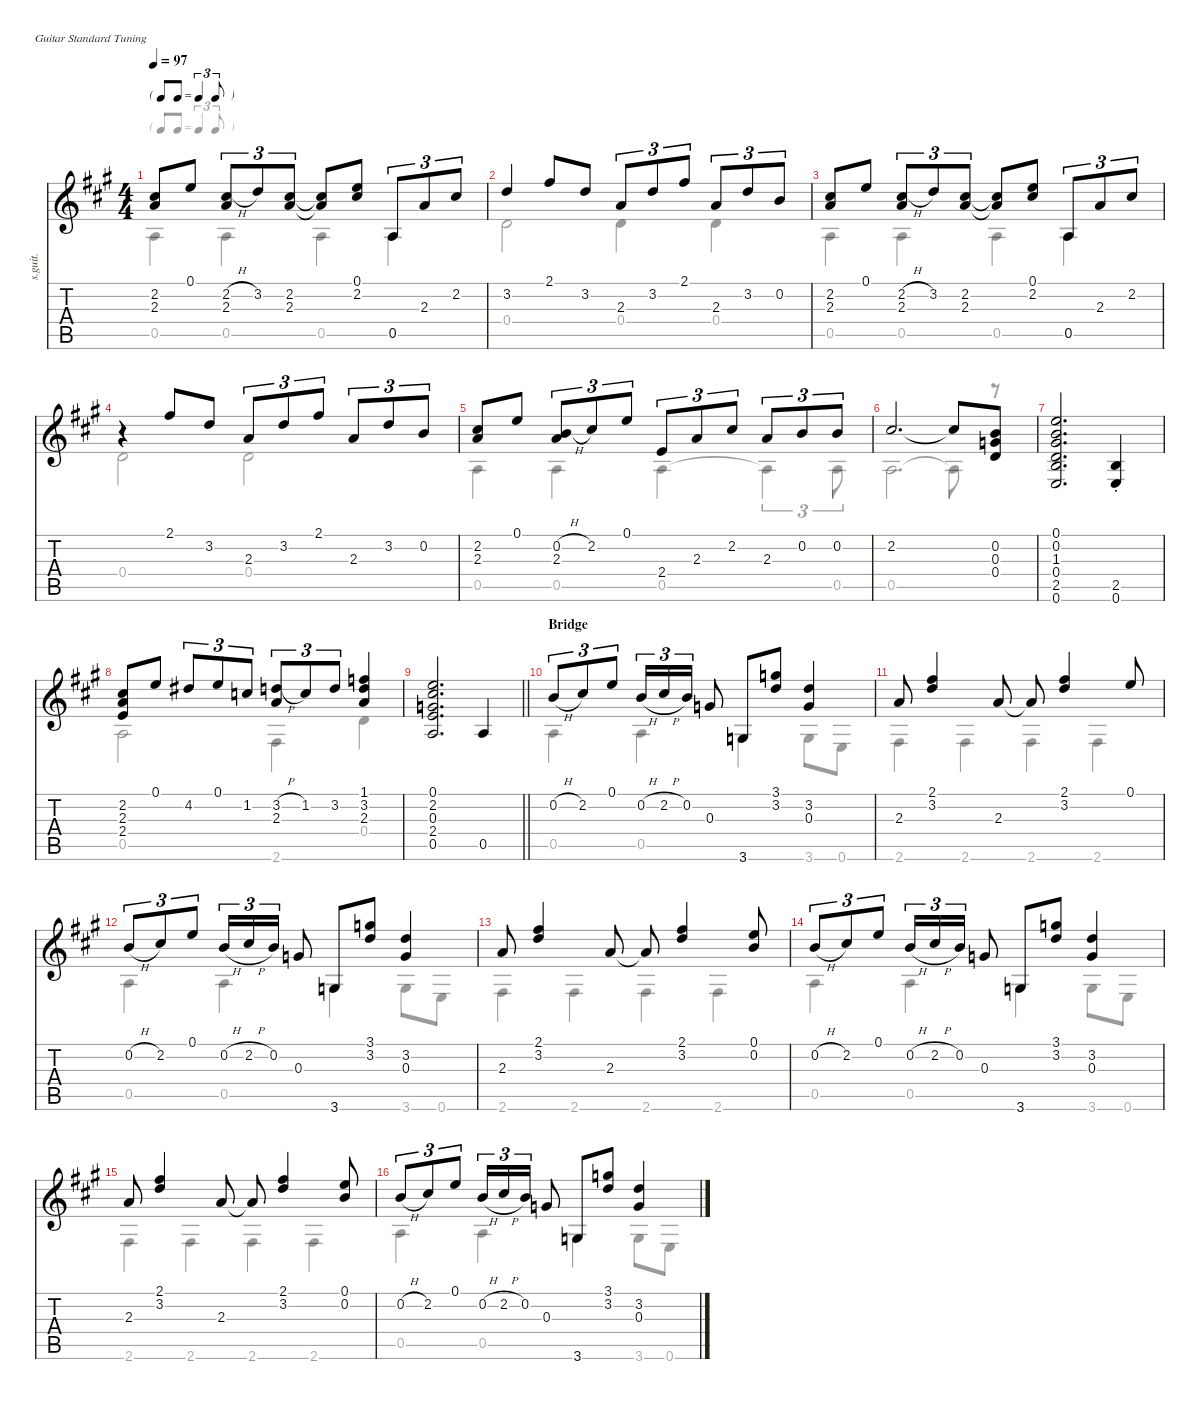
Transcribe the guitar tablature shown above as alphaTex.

\defaultSystemsLayout 4
\hideDynamics
\bracketExtendMode nobrackets
\otherSystemsTrackNameOrientation horizontal
\track ("Steel Guitar" "s.guit.") {instrument acousticguitarsteel}
\staff {score tabs}
\tuning (E4 B3 G3 D3 A2 E2)
\voice
\ts (4 4)
\tf triplet8th
\tempo 97
\clef g2
\ks a
(2.3{acc forcenatural} 2.2{acc #}).8{dy mf beam Up} 0.1{acc forcenatural}.8{beam Up} (2.3{acc forcenatural} 2.2{h acc #}).8{tu (3 2) beam Up} 3.2{acc forcenatural}.8{tu (3 2) beam Up} (2.2{acc #} 2.3{acc forcenatural}).8{tu (3 2) beam Up} (2.3{t acc forcenatural} 2.2{t acc #}).8{beam Up} (2.2{acc #} 0.1{acc forcenatural}).8{beam Up} 0.5{acc forcenatural}.8{tu (3 2) beam Up} 2.3{acc forcenatural}.8{tu (3 2) beam Up} 2.2{acc #}.8{tu (3 2) beam Up} |
3.2{acc forcenatural}.4{beam Up} 2.1{acc #}.8{beam Up} 3.2{acc forcenatural}.8{beam Up} 2.3{acc forcenatural}.8{tu (3 2) beam Up} 3.2{acc forcenatural}.8{tu (3 2) beam Up} 2.1{acc #}.8{tu (3 2) beam Up} 2.3{acc forcenatural}.8{tu (3 2) beam Up} 3.2{acc forcenatural}.8{tu (3 2) beam Up} 0.2{acc forcenatural}.8{tu (3 2) beam Up} |
(2.3{acc forcenatural} 2.2{acc #}).8{beam Up} 0.1{acc forcenatural}.8{beam Up} (2.3{acc forcenatural} 2.2{h acc #}).8{tu (3 2) beam Up} 3.2{acc forcenatural}.8{tu (3 2) beam Up} (2.2{acc #} 2.3{acc forcenatural}).8{tu (3 2) beam Up} (2.3{t acc forcenatural} 2.2{t acc #}).8{beam Up} (2.2{acc #} 0.1{acc forcenatural}).8{beam Up} 0.5{acc forcenatural}.8{tu (3 2) beam Up} 2.3{acc forcenatural}.8{tu (3 2) beam Up} 2.2{acc #}.8{tu (3 2) beam Up} |
r.4{beam Up} 2.1{acc #}.8{beam Up} 3.2{acc forcenatural}.8{beam Up} 2.3{acc forcenatural}.8{tu (3 2) beam Up} 3.2{acc forcenatural}.8{tu (3 2) beam Up} 2.1{acc #}.8{tu (3 2) beam Up} 2.3{acc forcenatural}.8{tu (3 2) beam Up} 3.2{acc forcenatural}.8{tu (3 2) beam Up} 0.2{acc forcenatural}.8{tu (3 2) beam Up} |
(2.3{acc forcenatural} 2.2{acc #}).8{beam Up} 0.1{acc forcenatural}.8{beam Up} (0.2{h acc forcenatural} 2.3{acc forcenatural}).8{tu (3 2) beam Up} 2.2{acc #}.8{tu (3 2) beam Up} 0.1{acc forcenatural}.8{tu (3 2) beam Up} 2.4{acc forcenatural}.8{tu (3 2) beam Up} 2.3{acc forcenatural}.8{tu (3 2) beam Up} 2.2{acc #}.8{tu (3 2) beam Up} 2.3{acc forcenatural}.8{tu (3 2) beam Up} 0.2{acc forcenatural}.8{tu (3 2) beam Up} 0.2{acc forcenatural}.8{tu (3 2) beam Up} |
2.2{acc #}.2{d beam Up} 2.2{t acc #}.8{beam Up} (0.2{acc forcenatural} 0.3{acc forcenatural} 0.4{acc forcenatural}).8{beam Up} |
(0.6{acc forcenatural} 2.5{acc forcenatural} 0.4{acc forcenatural} 1.3{acc #} 0.2{acc forcenatural} 0.1{acc forcenatural}).2{d beam Up} (0.6{st acc forcenatural} 2.5{st acc forcenatural}).4{beam Up} |
(2.4{acc forcenatural} 2.3{acc forcenatural} 2.2{acc #}).8{beam Up} 0.1{acc forcenatural}.8{beam Up} 4.2{acc #}.8{tu (3 2) beam Up} 0.1{acc forcenatural}.8{tu (3 2) beam Up} 1.2{acc forcenatural}.8{tu (3 2) beam Up} (3.2{h acc forcenatural} 2.3{acc forcenatural}).8{tu (3 2) beam Up} 1.2{acc forcenatural}.8{tu (3 2) beam Up} 3.2{acc forcenatural}.8{tu (3 2) beam Up} (2.3{acc forcenatural} 3.2{acc forcenatural} 1.1{acc forcenatural}).4{beam Up} |
\barLineRight lightlight
(0.5{acc forcenatural} 2.4{acc forcenatural} 0.3{acc forcenatural} 2.2{acc #} 0.1{acc forcenatural}).2{d beam Up} 0.5{acc forcenatural}.4{beam Up} |
\section ("" "Bridge")
0.2{h acc forcenatural}.8{tu (3 2) beam Up} 2.2{acc #}.8{tu (3 2) beam Up} 0.1{acc forcenatural}.8{tu (3 2) beam Up} 0.2{h acc forcenatural}.16{tu (3 2) beam Up} 2.2{h acc #}.16{tu (3 2) beam Up} 0.2{acc forcenatural}.16{tu (3 2) beam Up} 0.3{acc forcenatural}.8{beam Up} 3.6{acc forcenatural}.8{beam Up} (3.2{acc forcenatural} 3.1{acc forcenatural}).8{beam Up} (3.2{acc forcenatural} 0.3{acc forcenatural}).4{beam Up} |
2.3{acc forcenatural}.8{beam Up} (3.2{acc forcenatural} 2.1{acc #}).4{beam Up} 2.3{acc forcenatural}.8{beam Up} 2.3{t acc forcenatural}.8{beam Up} (2.1{acc #} 3.2{acc forcenatural}).4{beam Up} 0.1{acc forcenatural}.8{beam Up} |
0.2{h acc forcenatural}.8{tu (3 2) beam Up} 2.2{acc #}.8{tu (3 2) beam Up} 0.1{acc forcenatural}.8{tu (3 2) beam Up} 0.2{h acc forcenatural}.16{tu (3 2) beam Up} 2.2{h acc #}.16{tu (3 2) beam Up} 0.2{acc forcenatural}.16{tu (3 2) beam Up} 0.3{acc forcenatural}.8{beam Up} 3.6{acc forcenatural}.8{beam Up} (3.2{acc forcenatural} 3.1{acc forcenatural}).8{beam Up} (3.2{acc forcenatural} 0.3{acc forcenatural}).4{beam Up} |
2.3{acc forcenatural}.8{beam Up} (3.2{acc forcenatural} 2.1{acc #}).4{beam Up} 2.3{acc forcenatural}.8{beam Up} 2.3{t acc forcenatural}.8{beam Up} (2.1{acc #} 3.2{acc forcenatural}).4{beam Up} (0.1{acc forcenatural} 0.2{acc forcenatural}).8{beam Up} |
0.2{h acc forcenatural}.8{tu (3 2) beam Up} 2.2{acc #}.8{tu (3 2) beam Up} 0.1{acc forcenatural}.8{tu (3 2) beam Up} 0.2{h acc forcenatural}.16{tu (3 2) beam Up} 2.2{h acc #}.16{tu (3 2) beam Up} 0.2{acc forcenatural}.16{tu (3 2) beam Up} 0.3{acc forcenatural}.8{beam Up} 3.6{acc forcenatural}.8{beam Up} (3.2{acc forcenatural} 3.1{acc forcenatural}).8{beam Up} (3.2{acc forcenatural} 0.3{acc forcenatural}).4{beam Up} |
2.3{acc forcenatural}.8{beam Up} (3.2{acc forcenatural} 2.1{acc #}).4{beam Up} 2.3{acc forcenatural}.8{beam Up} 2.3{t acc forcenatural}.8{beam Up} (2.1{acc #} 3.2{acc forcenatural}).4{beam Up} (0.1{acc forcenatural} 0.2{acc forcenatural}).8{beam Up} |
0.2{h acc forcenatural}.8{tu (3 2) beam Up} 2.2{acc #}.8{tu (3 2) beam Up} 0.1{acc forcenatural}.8{tu (3 2) beam Up} 0.2{h acc forcenatural}.16{tu (3 2) beam Up} 2.2{h acc #}.16{tu (3 2) beam Up} 0.2{acc forcenatural}.16{tu (3 2) beam Up} 0.3{acc forcenatural}.8{beam Up} 3.6{acc forcenatural}.8{beam Up} (3.2{acc forcenatural} 3.1{acc forcenatural}).8{beam Up} (3.2{acc forcenatural} 0.3{acc forcenatural}).4{beam Up}
\voice
\clef g2
\ottava regular
\simile none
\ks a
0.5{acc forcenatural}.4{dy mf beam Down} 0.5{acc forcenatural}.4{beam Down} 0.5{acc forcenatural}.4{beam Down} 0.5{acc forcenatural}.4{beam Down} |
0.4{acc forcenatural}.2{beam Down} 0.4{acc forcenatural}.4{beam Down} 0.4{acc forcenatural}.4{beam Down} |
0.5{acc forcenatural}.4{beam Down} 0.5{acc forcenatural}.4{beam Down} 0.5{acc forcenatural}.4{beam Down} 0.5{acc forcenatural}.4{beam Down} |
0.4{acc forcenatural}.2{beam Down} 0.4{acc forcenatural}.2{beam Down} |
0.5{acc forcenatural}.4{beam Down} 0.5{acc forcenatural}.4{beam Down} 0.5{acc forcenatural}.4{beam Down} 0.5{t acc forcenatural}.4{tu (3 2) beam Down} 0.5{acc forcenatural}.8{tu (3 2) beam Down} |
0.5{acc forcenatural}.2{d beam Down} 0.5{t acc forcenatural}.8{beam Down} r.8{beam Down} |
|
0.5{acc forcenatural}.2{beam Down} 2.6{acc #}.4{beam Down} 0.4{acc forcenatural}.4{beam Down} |
\barLineRight lightlight
|
0.5{acc forcenatural}.4{beam Down} 0.5{acc forcenatural}.4{beam Down} 3.6{acc forcenatural}.4{beam Down} 3.6{acc forcenatural}.8{beam Down} 0.6{acc forcenatural}.8{beam Down} |
2.6{acc #}.4{beam Down} 2.6{acc #}.4{beam Down} 2.6{acc #}.4{beam Down} 2.6{acc #}.4{beam Down} |
0.5{acc forcenatural}.4{beam Down} 0.5{acc forcenatural}.4{beam Down} 3.6{acc forcenatural}.4{beam Down} 3.6{acc forcenatural}.8{beam Down} 0.6{acc forcenatural}.8{beam Down} |
2.6{acc #}.4{beam Down} 2.6{acc #}.4{beam Down} 2.6{acc #}.4{beam Down} 2.6{acc #}.4{beam Down} |
0.5{acc forcenatural}.4{beam Down} 0.5{acc forcenatural}.4{beam Down} 3.6{acc forcenatural}.4{beam Down} 3.6{acc forcenatural}.8{beam Down} 0.6{acc forcenatural}.8{beam Down} |
2.6{acc #}.4{beam Down} 2.6{acc #}.4{beam Down} 2.6{acc #}.4{beam Down} 2.6{acc #}.4{beam Down} |
0.5{acc forcenatural}.4{beam Down} 0.5{acc forcenatural}.4{beam Down} 3.6{acc forcenatural}.4{beam Down} 3.6{acc forcenatural}.8{beam Down} 0.6{acc forcenatural}.8{beam Down}
